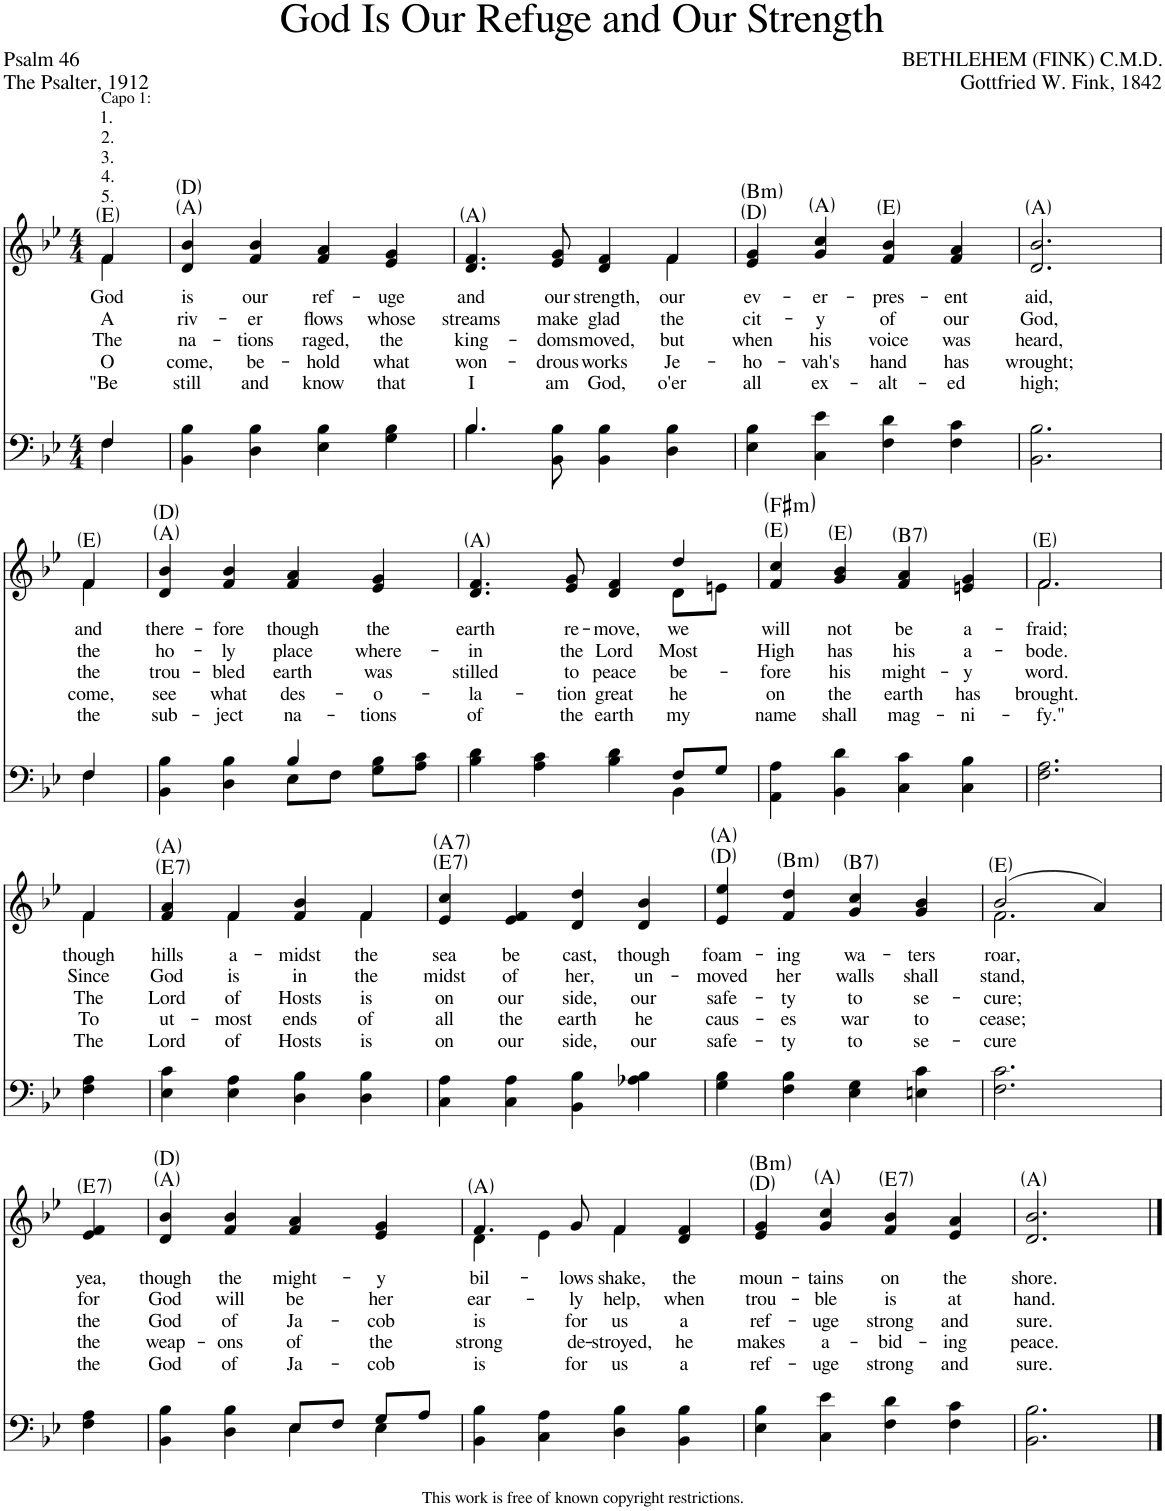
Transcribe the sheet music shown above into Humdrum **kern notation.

**kern	**kern	**text	**text	**text	**text	**text	**harte
*part1	*part1	*part1	*part1	*part1	*part1	*part1	*part1
*staff2	*staff1	*staff1	*staff1	*staff1	*staff1	*staff1	*
*I"Piano	*	*	*	*	*	*	*
*I'Pno	*	*	*	*	*	*	*
*clefF4	*clefG2	*	*	*	*	*	*
*k[b-e-]	*k[b-e-]	*	*	*	*	*	*
*M4/4	*M4/4	*	*	*	*	*	*
=	=	=	=	=	=	=	=
*^	*	*	*	*	*	*	*
!	!	!LO:TX:a:t=1.	!	!	!	!	!	!
!	!	!LO:TX:a:t=2.	!	!	!	!	!	!
!	!	!LO:TX:a:t=3.	!	!	!	!	!	!
!	!	!LO:TX:a:t=4.	!	!	!	!	!	!
!	!	!LO:TX:a:t=5.	!	!	!	!	!	!
!	!	!LO:TX:a:t=Capo 1&colon;	!	!	!	!	!	!
!	!	!	!LO:LY:b	!LO:LY:b	!LO:LY:b	!LO:LY:b	!LO:LY:b	!
*	*	*^	*	*	*	*	*	*
4F/	4F\	4f/	4f\	God	A	The	O	"Be	E:maj
=1	=1	=1	=1	=1	=1	=1	=1	=1	=1
!	!	!	!	!LO:LY:b	!LO:LY:b	!LO:LY:b	!LO:LY:b	!LO:LY:b	!
*v	*v	*	*	*	*	*	*	*	*
*	*v	*v	*	*	*	*	*	*
4BB-\ 4B-\	4d/ 4b-/	is	riv-	na-	come,	still	A:maj D:maj
!	!	!LO:LY:b	!LO:LY:b	!LO:LY:b	!LO:LY:b	!LO:LY:b	!
4D\ 4B-\	4f/ 4b-/	our	-er	-tions	be-	and	.
!	!	!LO:LY:b	!LO:LY:b	!LO:LY:b	!LO:LY:b	!LO:LY:b	!
4E-\ 4B-\	4f/ 4a/	ref-	flows	raged,	-hold	know	.
!	!	!LO:LY:b	!LO:LY:b	!LO:LY:b	!LO:LY:b	!LO:LY:b	!
4G\ 4B-\	4e-/ 4g/	-uge	whose	the	what	that	.
=2	=2	=2	=2	=2	=2	=2	=2
*^	*	*	*	*	*	*	*
!	!	!	!LO:LY:b	!LO:LY:b	!LO:LY:b	!LO:LY:b	!LO:LY:b	!
*	*	*^	*	*	*	*	*	*
4.B-/	4.B-\	4.d/ 4.f/	2ryy	and	streams	king-	won-	I	A:maj
!	!	!	!	!LO:LY:b	!LO:LY:b	!LO:LY:b	!LO:LY:b	!LO:LY:b	!
8BB-\ 8B-\	8ryy	8e-/ 8g/	.	our	make	-doms	-drous	am	.
!	!	!	!	!LO:LY:b	!LO:LY:b	!LO:LY:b	!LO:LY:b	!LO:LY:b	!
4BB-\ 4B-\	2ryy	4d/ 4f/	4ryy	strength,	glad	moved,	works	God,	.
!	!	!	!	!LO:LY:b	!LO:LY:b	!LO:LY:b	!LO:LY:b	!LO:LY:b	!
4D\ 4B-\	.	4f/	4f\	our	the	but	Je-	o'er	.
*v	*v	*	*	*	*	*	*	*	*
=3	=3	=3	=3	=3	=3	=3	=3	=3
!	!	!	!LO:LY:b	!LO:LY:b	!LO:LY:b	!LO:LY:b	!LO:LY:b	!LO:H:n=2:kt=m
*	*v	*v	*	*	*	*	*	*
4E-\ 4B-\	4e-/ 4g/	ev-	cit-	when	-ho-	all	D:maj B:min
!	!	!LO:LY:b	!LO:LY:b	!LO:LY:b	!LO:LY:b	!LO:LY:b	!
4C\ 4e-\	4g/ 4cc/	-er-	-y	his	-vah's	ex-	A:maj
!	!	!LO:LY:b	!LO:LY:b	!LO:LY:b	!LO:LY:b	!LO:LY:b	!
4F\ 4d\	4f/ 4b-/	-pres-	of	voice	hand	-alt-	E:maj
!	!	!LO:LY:b	!LO:LY:b	!LO:LY:b	!LO:LY:b	!LO:LY:b	!
4F\ 4c\	4f/ 4a/	-ent	our	was	has	-ed	.
=4	=4	=4	=4	=4	=4	=4	=4
!	!	!LO:LY:b	!LO:LY:b	!LO:LY:b	!LO:LY:b	!LO:LY:b	!
2.BB-\ 2.B-\	2.d/ 2.b-/	aid,	God,	heard,	wrought;	high;	A:maj
!!LO:LB:g=z
=5	=5	=5	=5	=5	=5	=5	=5
*^	*	*	*	*	*	*	*
!	!	!	!LO:LY:b	!LO:LY:b	!LO:LY:b	!LO:LY:b	!LO:LY:b	!
*	*	*^	*	*	*	*	*	*
4F/	4F\	4f/	4f\	and	the	the	come,	the	E:maj
=6	=6	=6	=6	=6	=6	=6	=6	=6	=6
!	!	!	!	!LO:LY:b	!LO:LY:b	!LO:LY:b	!LO:LY:b	!LO:LY:b	!
*	*	*v	*v	*	*	*	*	*	*
4BB-\ 4B-\	2ryy	4d/ 4b-/	there-	ho-	trou-	see	sub-	A:maj D:maj
!	!	!	!LO:LY:b	!LO:LY:b	!LO:LY:b	!LO:LY:b	!LO:LY:b	!
4D\ 4B-\	.	4f/ 4b-/	-fore	-ly	-bled	what	-ject	.
!	!	!	!LO:LY:b	!LO:LY:b	!LO:LY:b	!LO:LY:b	!LO:LY:b	!
4B-/	8E-\L	4f/ 4a/	though	place	earth	des-	na-	.
.	8F\J	.	.	.	.	.	.	.
!	!	!	!LO:LY:b	!LO:LY:b	!LO:LY:b	!LO:LY:b	!LO:LY:b	!
8G\ 8B-\L	4ryy	4e-/ 4g/	the	where-	was	-o-	-tions	.
8A\ 8c\J	.	.	.	.	.	.	.	.
=7	=7	=7	=7	=7	=7	=7	=7	=7
!	!	!	!LO:LY:b	!LO:LY:b	!LO:LY:b	!LO:LY:b	!LO:LY:b	!
*	*	*^	*	*	*	*	*	*
4B-\ 4d\	2ryy	4.d/ 4.f/	2ryy	earth	-in	stilled	-la-	of	A:maj
4A\ 4c\	.	.	.	.	.	.	.	.	.
!	!	!	!	!LO:LY:b	!LO:LY:b	!LO:LY:b	!LO:LY:b	!LO:LY:b	!
.	.	8e-/ 8g/	.	re-	the	to	-tion	the	.
!	!	!	!	!LO:LY:b	!LO:LY:b	!LO:LY:b	!LO:LY:b	!LO:LY:b	!
4B-\ 4d\	4ryy	4d/ 4f/	4ryy	-move,	Lord	peace	great	earth	.
!	!	!	!	!LO:LY:b	!LO:LY:b	!LO:LY:b	!LO:LY:b	!LO:LY:b	!
8F/L	4BB-\	4dd/	8d\L	we	Most	be-	he	my	.
8G/J	.	.	8en\J	.	.	.	.	.	.
*v	*v	*	*	*	*	*	*	*	*
=8	=8	=8	=8	=8	=8	=8	=8	=8
!	!	!	!LO:LY:b	!LO:LY:b	!LO:LY:b	!LO:LY:b	!LO:LY:b	!LO:H:n=2:kt=m
*	*v	*v	*	*	*	*	*	*
4AA\ 4A\	4f/ 4cc/	will	High	-fore	on	name	E:maj F#:min
!	!	!LO:LY:b	!LO:LY:b	!LO:LY:b	!LO:LY:b	!LO:LY:b	!
4BB-\ 4d\	4g/ 4b-/	not	has	his	the	shall	E:maj
!	!	!LO:LY:b	!LO:LY:b	!LO:LY:b	!LO:LY:b	!LO:LY:b	!LO:H:kt=7
4C\ 4c\	4f/ 4a/	be	his	might-	earth	mag-	B:7
!	!	!LO:LY:b	!LO:LY:b	!LO:LY:b	!LO:LY:b	!LO:LY:b	!
4C\ 4B-\	4en/ 4g/	a-	a-	-y	has	-ni-	.
=9	=9	=9	=9	=9	=9	=9	=9
!	!	!LO:LY:b	!LO:LY:b	!LO:LY:b	!LO:LY:b	!LO:LY:b	!
*	*^	*	*	*	*	*	*
2.F\ 2.A\	2.f/	2.f\	-fraid;	-bode.	word.	brought.	-fy."	E:maj
!!LO:LB:g=z	!!
=10	=10	=10	=10	=10	=10	=10	=10	=10
!	!	!	!LO:LY:b	!LO:LY:b	!LO:LY:b	!LO:LY:b	!LO:LY:b	!
4F\ 4A\	4f/	4f\	though	Since	The	To	The	.
=11	=11	=11	=11	=11	=11	=11	=11	=11
!	!	!	!LO:LY:b	!LO:LY:b	!LO:LY:b	!LO:LY:b	!LO:LY:b	!LO:H:n=1:kt=7
4E-\ 4c\	4f/ 4a/	4ryy	hills	God	Lord	ut-	Lord	E:7 A:maj
!	!	!	!LO:LY:b	!LO:LY:b	!LO:LY:b	!LO:LY:b	!LO:LY:b	!
4E-\ 4A\	4f/	4f\	a-	is	of	-most	of	.
!	!	!	!LO:LY:b	!LO:LY:b	!LO:LY:b	!LO:LY:b	!LO:LY:b	!
4D\ 4B-\	4f/ 4b-/	4ryy	-midst	in	Hosts	ends	Hosts	.
!	!	!	!LO:LY:b	!LO:LY:b	!LO:LY:b	!LO:LY:b	!LO:LY:b	!
4D\ 4B-\	4f/	4f\	the	the	is	of	is	.
=12	=12	=12	=12	=12	=12	=12	=12	=12
!	!	!	!LO:LY:b	!LO:LY:b	!LO:LY:b	!LO:LY:b	!LO:LY:b	!LO:H:n=1:kt=7
!	!	!	!	!	!	!	!	!LO:H:n=2:kt=7
*	*v	*v	*	*	*	*	*	*
4C\ 4A\	4e-/ 4cc/	sea	midst	on	all	on	E:7 A:7
!	!	!LO:LY:b	!LO:LY:b	!LO:LY:b	!LO:LY:b	!LO:LY:b	!
4C\ 4A\	4e-/ 4f/	be	of	our	the	our	.
!	!	!LO:LY:b	!LO:LY:b	!LO:LY:b	!LO:LY:b	!LO:LY:b	!
4BB-\ 4B-\	4d/ 4dd/	cast,	her,	side,	earth	side,	.
!	!	!LO:LY:b	!LO:LY:b	!LO:LY:b	!LO:LY:b	!LO:LY:b	!
4A-X\ 4B-\	4d/ 4b-/	though	un-	our	he	our	.
=13	=13	=13	=13	=13	=13	=13	=13
!	!	!LO:LY:b	!LO:LY:b	!LO:LY:b	!LO:LY:b	!LO:LY:b	!
4G\ 4B-\	4e-/ 4ee-/	foam-	-moved	safe-	caus-	safe-	D:maj A:maj
!	!	!LO:LY:b	!LO:LY:b	!LO:LY:b	!LO:LY:b	!LO:LY:b	!LO:H:kt=m
4F\ 4B-\	4f/ 4dd/	-ing	her	-ty	-es	-ty	B:min
!	!	!LO:LY:b	!LO:LY:b	!LO:LY:b	!LO:LY:b	!LO:LY:b	!LO:H:kt=7
4E-\ 4G\	4g/ 4cc/	wa-	walls	to	war	to	B:7
!	!	!LO:LY:b	!LO:LY:b	!LO:LY:b	!LO:LY:b	!LO:LY:b	!
4En\ 4c\	4g/ 4b-/	-ters	shall	se-	to	se-	.
=14	=14	=14	=14	=14	=14	=14	=14
!	!	!LO:LY:b	!LO:LY:b	!LO:LY:b	!LO:LY:b	!LO:LY:b	!
*	*^	*	*	*	*	*	*
2.F\ 2.c\	(2b-/	2.f\	roar,	stand,	-cure;	cease;	-cure	E:maj
.	4a/)	.	.	.	.	.	.	.
*	*v	*v	*	*	*	*	*	*
!!LO:LB:g=z
=15	=15	=15	=15	=15	=15	=15	=15
!	!	!LO:LY:b	!LO:LY:b	!LO:LY:b	!LO:LY:b	!LO:LY:b	!LO:H:kt=7
4F\ 4A\	4e-/ 4f/	yea,	for	the	the	the	E:7
=16	=16	=16	=16	=16	=16	=16	=16
*^	*	*	*	*	*	*	*
!	!	!	!LO:LY:b	!LO:LY:b	!LO:LY:b	!LO:LY:b	!LO:LY:b	!
4BB-\ 4B-\	2ryy	4d/ 4b-/	though	God	God	weap-	God	A:maj D:maj
!	!	!	!LO:LY:b	!LO:LY:b	!LO:LY:b	!LO:LY:b	!LO:LY:b	!
4D\ 4B-\	.	4f/ 4b-/	the	will	of	-ons	of	.
!	!	!	!LO:LY:b	!LO:LY:b	!LO:LY:b	!LO:LY:b	!LO:LY:b	!
8E-/L	4E-\	4f/ 4a/	might-	be	Ja-	of	Ja-	.
8F/J	.	.	.	.	.	.	.	.
!	!	!	!LO:LY:b	!LO:LY:b	!LO:LY:b	!LO:LY:b	!LO:LY:b	!
8G/L	4E-\	4e-/ 4g/	-y	her	-cob	the	-cob	.
8A/J	.	.	.	.	.	.	.	.
*v	*v	*	*	*	*	*	*	*
=17	=17	=17	=17	=17	=17	=17	=17
!	!	!LO:LY:b	!LO:LY:b	!LO:LY:b	!LO:LY:b	!LO:LY:b	!
*	*^	*	*	*	*	*	*
4BB-\ 4B-\	4.f/	4d\	bil-	ear-	is	strong	is	A:maj
4C\ 4A\	.	4e-\	.	.	.	.	.	.
!	!	!	!LO:LY:b	!LO:LY:b	!LO:LY:b	!LO:LY:b	!LO:LY:b	!
.	8g/	.	-lows	-ly	for	de-	for	.
!	!	!	!LO:LY:b	!LO:LY:b	!LO:LY:b	!LO:LY:b	!LO:LY:b	!
4D\ 4B-\	4f/	4f\	shake,	help,	us	-stroyed,	us	.
!	!	!	!LO:LY:b	!LO:LY:b	!LO:LY:b	!LO:LY:b	!LO:LY:b	!
4BB-\ 4B-\	4d/ 4f/	4ryy	the	when	a	he	a	.
=18	=18	=18	=18	=18	=18	=18	=18	=18
!	!	!	!LO:LY:b	!LO:LY:b	!LO:LY:b	!LO:LY:b	!LO:LY:b	!LO:H:n=2:kt=m
*	*v	*v	*	*	*	*	*	*
4E-\ 4B-\	4e-/ 4g/	moun-	trou-	ref-	makes	ref-	D:maj B:min
!	!	!LO:LY:b	!LO:LY:b	!LO:LY:b	!LO:LY:b	!LO:LY:b	!
4C\ 4e-\	4g/ 4cc/	-tains	-ble	-uge	a-	-uge	A:maj
!	!	!LO:LY:b	!LO:LY:b	!LO:LY:b	!LO:LY:b	!LO:LY:b	!LO:H:kt=7
4F\ 4d\	4f/ 4b-/	on	is	strong	-bid-	strong	E:7
!	!	!LO:LY:b	!LO:LY:b	!LO:LY:b	!LO:LY:b	!LO:LY:b	!
4F\ 4c\	4e-/ 4a/	the	at	and	-ing	and	.
=19	=19	=19	=19	=19	=19	=19	=19
!	!	!LO:LY:b	!LO:LY:b	!LO:LY:b	!LO:LY:b	!LO:LY:b	!
2.BB-\ 2.B-\	2.d/ 2.b-/	shore.	hand.	sure.	peace.	sure.	A:maj
==	==	==	==	==	==	==	==
*-	*-	*-	*-	*-	*-	*-	*-
